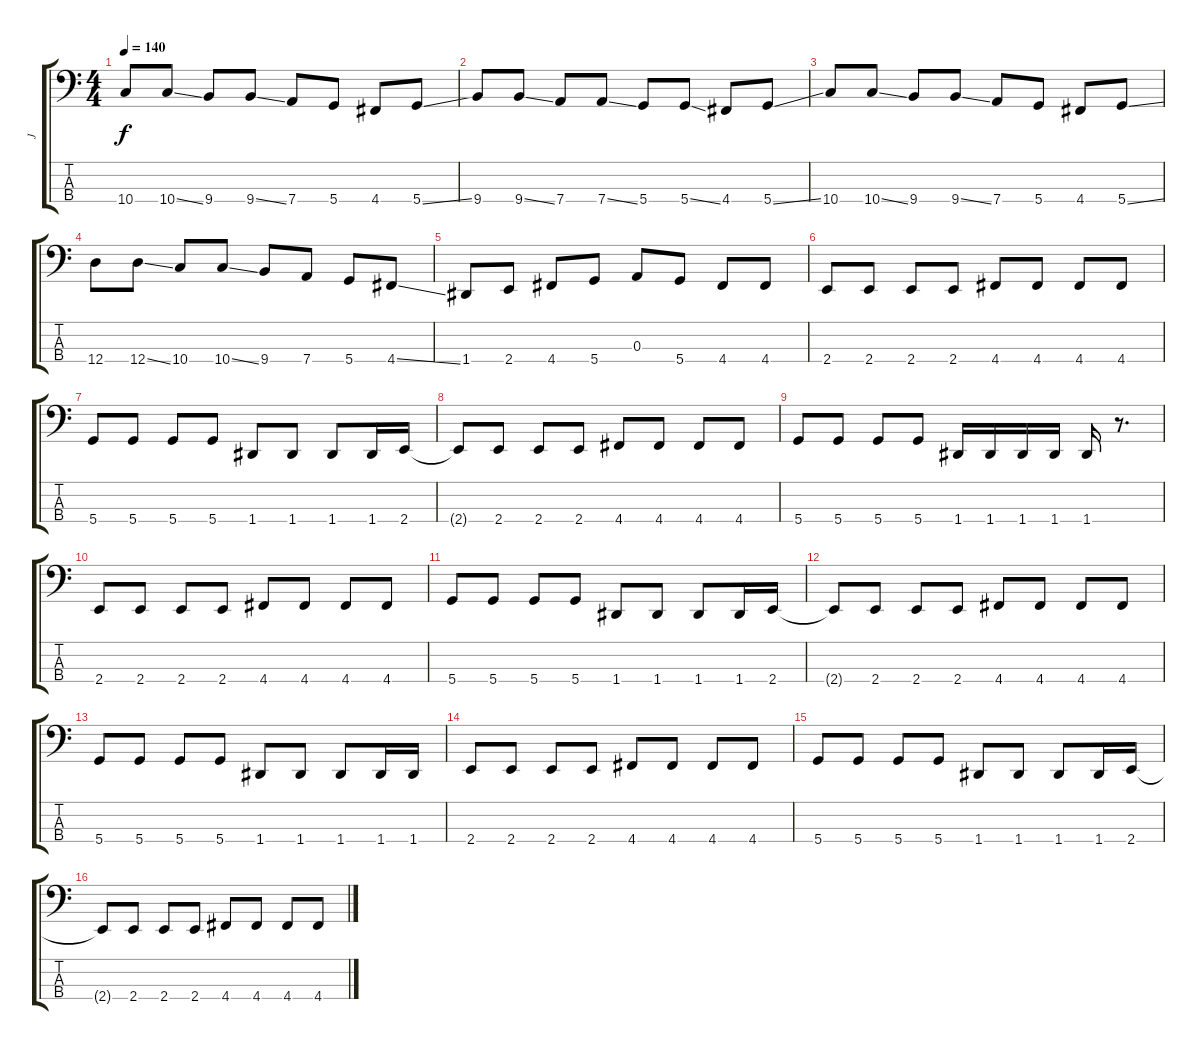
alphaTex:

\track ("J" "J") {instrument electricbasspick}
\staff {score tabs}
\tuning (G2 D2 A1 D1) {hide}
\ts (4 4)
\tempo 140
\clef f4
\ks c
10.4.8{dy f} 10.4{ss}.8 9.4.8 9.4{ss}.8 7.4.8 5.4.8 4.4.8 5.4{ss}.8 |
9.4.8 9.4{ss}.8 7.4.8 7.4{ss}.8 5.4.8 5.4{ss}.8 4.4.8 5.4{ss}.8 |
10.4.8 10.4{ss}.8 9.4.8 9.4{ss}.8 7.4.8 5.4.8 4.4.8 5.4{ss}.8 |
12.4.8 12.4{ss}.8 10.4.8 10.4{ss}.8 9.4.8 7.4.8 5.4.8 4.4{ss}.8 |
1.4.8 2.4.8 4.4.8 5.4.8 0.3.8 5.4.8 4.4.8 4.4.8 |
2.4.8 2.4.8 2.4.8 2.4.8 4.4.8 4.4.8 4.4.8 4.4.8 |
5.4.8 5.4.8 5.4.8 5.4.8 1.4.8 1.4.8 1.4.8 1.4.16 2.4.16 |
2.4{t}.8 2.4.8 2.4.8 2.4.8 4.4.8 4.4.8 4.4.8 4.4.8 |
5.4.8 5.4.8 5.4.8 5.4.8 1.4.16 1.4.16 1.4.16 1.4.16 1.4.16 r.8{d} |
2.4.8 2.4.8 2.4.8 2.4.8 4.4.8 4.4.8 4.4.8 4.4.8 |
5.4.8 5.4.8 5.4.8 5.4.8 1.4.8 1.4.8 1.4.8 1.4.16 2.4.16 |
2.4{t}.8 2.4.8 2.4.8 2.4.8 4.4.8 4.4.8 4.4.8 4.4.8 |
5.4.8 5.4.8 5.4.8 5.4.8 1.4.8 1.4.8 1.4.8 1.4.16 1.4.16 |
2.4.8 2.4.8 2.4.8 2.4.8 4.4.8 4.4.8 4.4.8 4.4.8 |
5.4.8 5.4.8 5.4.8 5.4.8 1.4.8 1.4.8 1.4.8 1.4.16 2.4.16 |
2.4{t}.8 2.4.8 2.4.8 2.4.8 4.4.8 4.4.8 4.4.8 4.4.8
